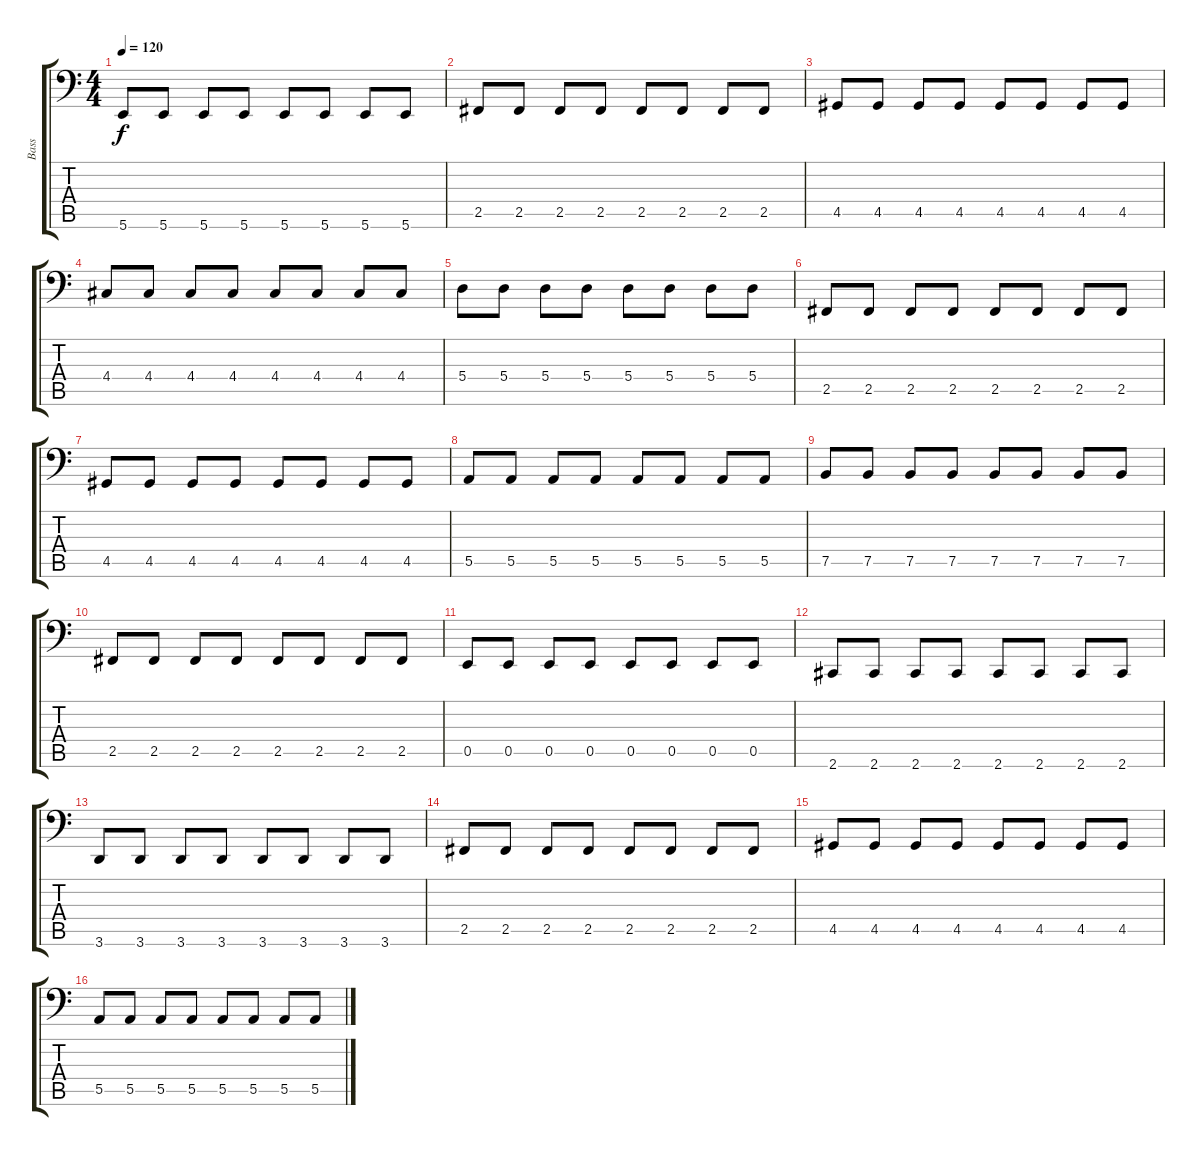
\track ("Bass" "Bass") {instrument electricbassfinger}
\staff {score tabs}
\tuning (C3 G2 D2 A1 E1 B0) {hide}
\ts (4 4)
\tempo 120
\clef f4
\ks c
5.6.8{dy f} 5.6.8 5.6.8 5.6.8 5.6.8 5.6.8 5.6.8 5.6.8 |
2.5.8 2.5.8 2.5.8 2.5.8 2.5.8 2.5.8 2.5.8 2.5.8 |
4.5.8 4.5.8 4.5.8 4.5.8 4.5.8 4.5.8 4.5.8 4.5.8 |
4.4.8 4.4.8 4.4.8 4.4.8 4.4.8 4.4.8 4.4.8 4.4.8 |
5.4.8 5.4.8 5.4.8 5.4.8 5.4.8 5.4.8 5.4.8 5.4.8 |
2.5.8 2.5.8 2.5.8 2.5.8 2.5.8 2.5.8 2.5.8 2.5.8 |
4.5.8 4.5.8 4.5.8 4.5.8 4.5.8 4.5.8 4.5.8 4.5.8 |
5.5.8 5.5.8 5.5.8 5.5.8 5.5.8 5.5.8 5.5.8 5.5.8 |
7.5.8 7.5.8 7.5.8 7.5.8 7.5.8 7.5.8 7.5.8 7.5.8 |
2.5.8 2.5.8 2.5.8 2.5.8 2.5.8 2.5.8 2.5.8 2.5.8 |
0.5.8 0.5.8 0.5.8 0.5.8 0.5.8 0.5.8 0.5.8 0.5.8 |
2.6.8 2.6.8 2.6.8 2.6.8 2.6.8 2.6.8 2.6.8 2.6.8 |
3.6.8 3.6.8 3.6.8 3.6.8 3.6.8 3.6.8 3.6.8 3.6.8 |
2.5.8 2.5.8 2.5.8 2.5.8 2.5.8 2.5.8 2.5.8 2.5.8 |
4.5.8 4.5.8 4.5.8 4.5.8 4.5.8 4.5.8 4.5.8 4.5.8 |
5.5.8 5.5.8 5.5.8 5.5.8 5.5.8 5.5.8 5.5.8 5.5.8
